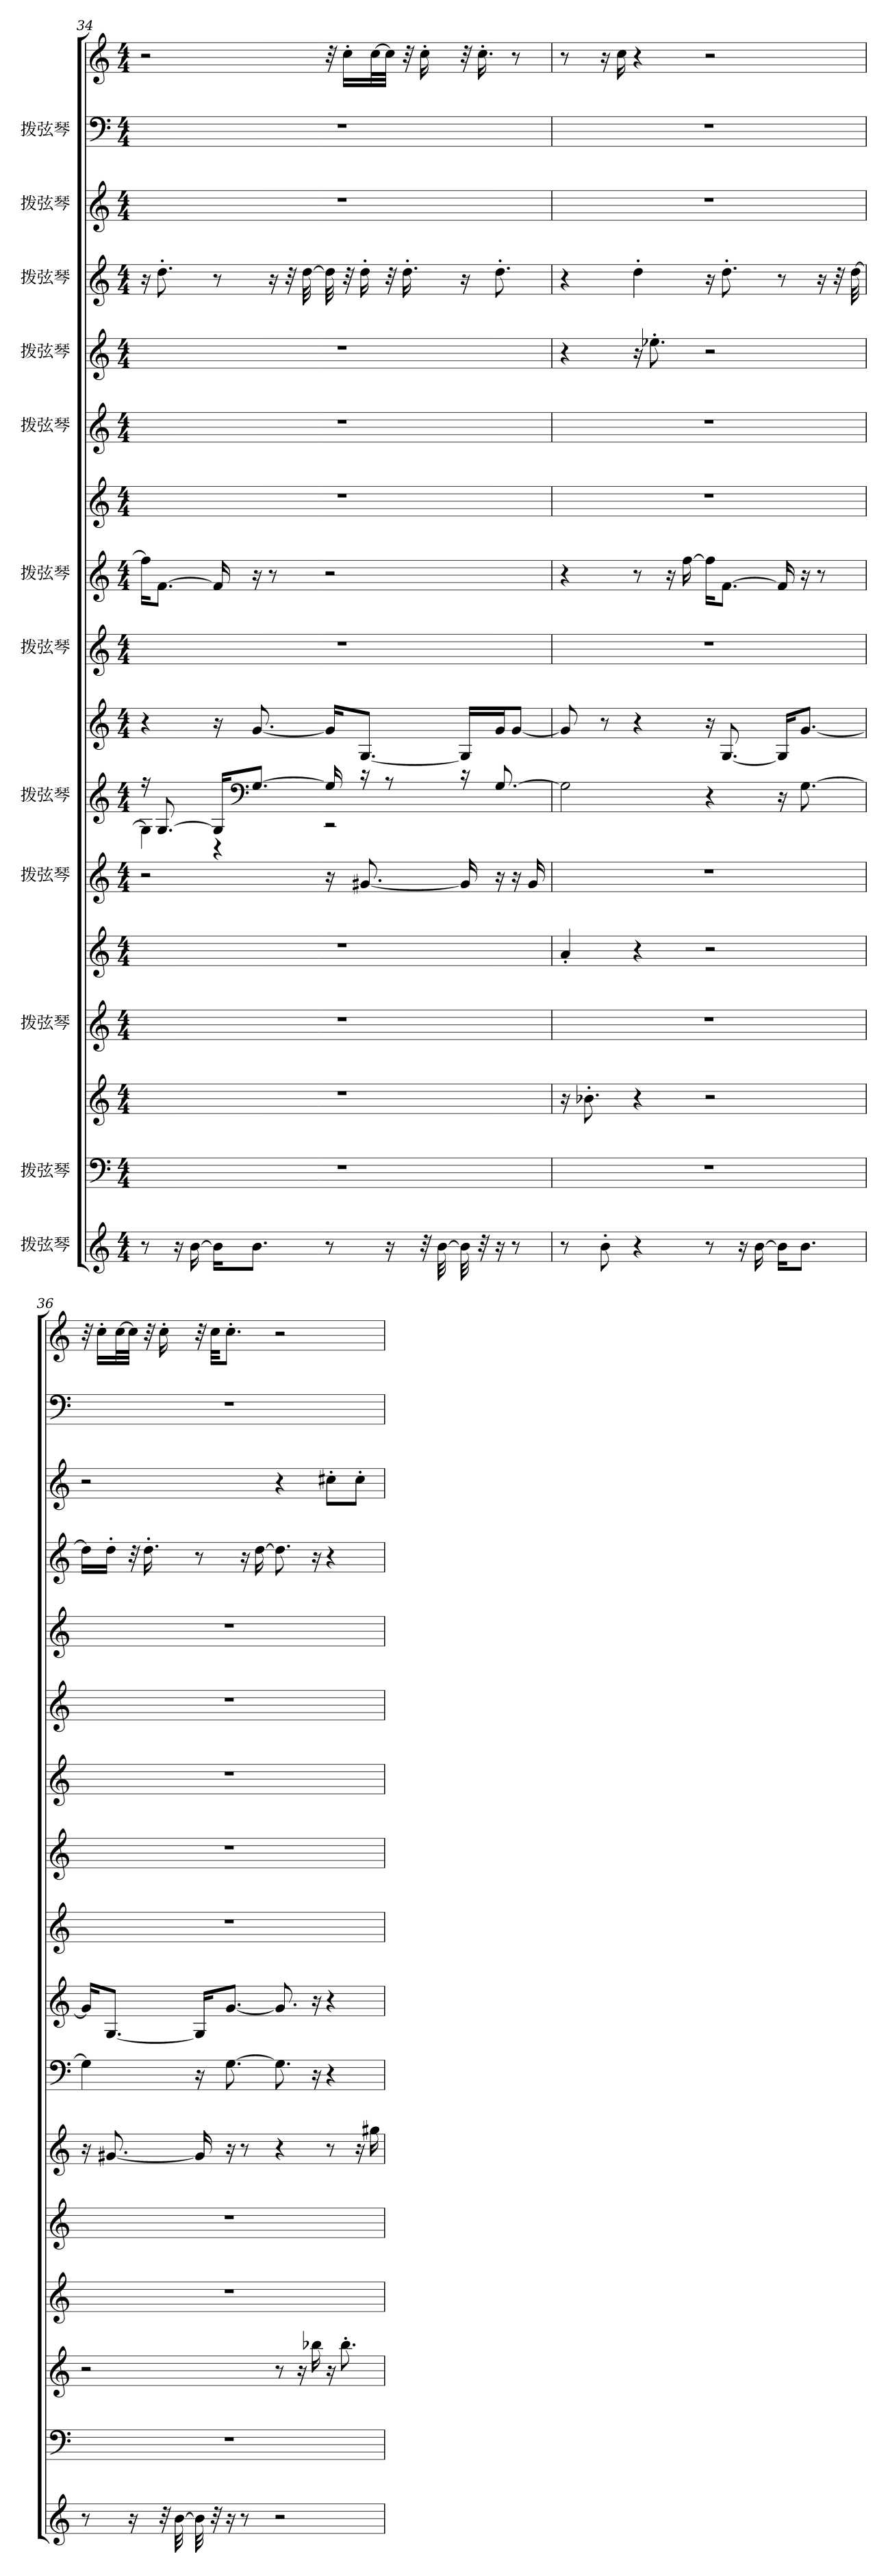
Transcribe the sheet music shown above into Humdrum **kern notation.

**kern	**kern	**kern	**kern	**kern	**kern	**kern	**kern	**kern	**kern	**kern	**kern	**kern	**kern	**kern	**kern	**kern
*part12	*part11	*part11	*part10	*part10	*part9	*part8	*part8	*part7	*part6	*part6	*part5	*part4	*part3	*part2	*part1	*part1
*staff17	*staff16	*staff15	*staff14	*staff13	*staff12	*staff11	*staff10	*staff9	*staff8	*staff7	*staff6	*staff5	*staff4	*staff3	*staff2	*staff1
*I"拨弦琴	*I"拨弦琴	*	*I"拨弦琴	*	*I"拨弦琴	*I"拨弦琴	*	*I"拨弦琴	*I"拨弦琴	*	*I"拨弦琴	*I"拨弦琴	*I"拨弦琴	*I"拨弦琴	*I"拨弦琴	*
!!LO:PB:g=z
*clefG2	*clefF4	*clefG2	*clefG2	*clefG2	*clefG2	*clefG2	*clefG2	*clefG2	*clefG2	*clefG2	*clefG2	*clefG2	*clefG2	*clefG2	*clefF4	*clefG2
*k[]	*k[]	*k[]	*k[]	*k[]	*k[]	*k[]	*k[]	*k[]	*k[]	*k[]	*k[]	*k[]	*k[]	*k[]	*k[]	*k[]
*M4/4	*M4/4	*M4/4	*M4/4	*M4/4	*M4/4	*M4/4	*M4/4	*M4/4	*M4/4	*M4/4	*M4/4	*M4/4	*M4/4	*M4/4	*M4/4	*M4/4
=34	=34	=34	=34	=34	=34	=34	=34	=34	=34	=34	=34	=34	=34	=34	=34	=34
*	*	*	*	*	*	*^	*	*	*	*	*	*	*	*	*	*
8r	1r	1r	1r	1r	2r	16r	4G\]	4r	1r	16ff\KL]	1r	1r	1r	16r	1r	1r	2r
.	.	.	.	.	.	[8.G/	.	.	.	[8.f\J	.	.	.	8.dd'\	.	.	.
16r	.	.	.	.	.	.	.	.	.	.	.	.	.	.	.	.	.
[16b\	.	.	.	.	.	.	.	.	.	.	.	.	.	.	.	.	.
16b\KL]	.	.	.	.	.	16G/KL]	4r	16r	.	16f/]	.	.	.	8r	.	.	.
*	*	*	*	*	*	*clefF4	*	*	*	*	*	*	*	*	*	*	*
8.b\J	.	.	.	.	.	[8.G/J	.	[8.g/	.	16r	.	.	.	.	.	.	.
.	.	.	.	.	.	.	.	.	.	8r	.	.	.	16r	.	.	.
.	.	.	.	.	.	.	.	.	.	.	.	.	.	32r	.	.	.
.	.	.	.	.	.	.	.	.	.	.	.	.	.	[32dd\	.	.	.
8r	.	.	.	.	16r	16G/]	2r	16g/KL]	.	2r	.	.	.	32dd\]	.	.	32r
.	.	.	.	.	.	.	.	.	.	.	.	.	.	32r	.	.	16cc'\LL
.	.	.	.	.	[8.g#X/	16r	.	[8.G/J	.	.	.	.	.	16dd'\	.	.	.
.	.	.	.	.	.	.	.	.	.	.	.	.	.	.	.	.	[32cc\L
16r	.	.	.	.	.	8r	.	.	.	.	.	.	.	32r	.	.	32cc\JJJ]
.	.	.	.	.	.	.	.	.	.	.	.	.	.	16.dd'\	.	.	32r
32r	.	.	.	.	.	.	.	.	.	.	.	.	.	.	.	.	16cc'\
[32b\	.	.	.	.	.	.	.	.	.	.	.	.	.	.	.	.	.
32b\]	.	.	.	.	16g#/]	16r	.	16G/LL]	.	.	.	.	.	16r	.	.	32r
32r	.	.	.	.	.	.	.	.	.	.	.	.	.	.	.	.	16.cc'\
16r	.	.	.	.	16r	[8.G/	.	16g/J	.	.	.	.	.	8.dd'\	.	.	.
8r	.	.	.	.	16r	.	.	[8g/J	.	.	.	.	.	.	.	.	8r
.	.	.	.	.	16g#/	.	.	.	.	.	.	.	.	.	.	.	.
*	*	*	*	*	*	*v	*v	*	*	*	*	*	*	*	*	*	*
=35	=35	=35	=35	=35	=35	=35	=35	=35	=35	=35	=35	=35	=35	=35	=35	=35
8r	1r	16r	1r	4a'/	1r	2G\]	8g/]	1r	4r	1r	1r	4r	4r	1r	1r	8r
.	.	8.b-X'\	.	.	.	.	.	.	.	.	.	.	.	.	.	.
8b'\	.	.	.	.	.	.	8r	.	.	.	.	.	.	.	.	16r
.	.	.	.	.	.	.	.	.	.	.	.	.	.	.	.	16cc\
4r	.	4r	.	4r	.	.	4r	.	8r	.	.	16r	4dd'\	.	.	4r
.	.	.	.	.	.	.	.	.	.	.	.	8.ee-X'\	.	.	.	.
.	.	.	.	.	.	.	.	.	16r	.	.	.	.	.	.	.
.	.	.	.	.	.	.	.	.	[16ff\	.	.	.	.	.	.	.
8r	.	2r	.	2r	.	4r	16r	.	16ff\KL]	.	.	2r	16r	.	.	2r
.	.	.	.	.	.	.	[8.G/	.	[8.f\J	.	.	.	8.dd'\	.	.	.
16r	.	.	.	.	.	.	.	.	.	.	.	.	.	.	.	.
[16b\	.	.	.	.	.	.	.	.	.	.	.	.	.	.	.	.
16b\KL]	.	.	.	.	.	16r	16G/KL]	.	16f/]	.	.	.	8r	.	.	.
8.b\J	.	.	.	.	.	[8.G\	[8.g/J	.	16r	.	.	.	.	.	.	.
.	.	.	.	.	.	.	.	.	8r	.	.	.	16r	.	.	.
.	.	.	.	.	.	.	.	.	.	.	.	.	32r	.	.	.
.	.	.	.	.	.	.	.	.	.	.	.	.	[32dd\	.	.	.
!!LO:PB:g=z
=36	=36	=36	=36	=36	=36	=36	=36	=36	=36	=36	=36	=36	=36	=36	=36	=36
8r	1r	2r	1r	1r	16r	4G\]	16g/KL]	1r	1r	1r	1r	1r	16dd\LL]	2r	1r	32r
.	.	.	.	.	.	.	.	.	.	.	.	.	.	.	.	16cc'\LL
.	.	.	.	.	[8.g#X/	.	[8.G/J	.	.	.	.	.	16dd'\JJ	.	.	.
.	.	.	.	.	.	.	.	.	.	.	.	.	.	.	.	[32cc\L
16r	.	.	.	.	.	.	.	.	.	.	.	.	32r	.	.	32cc\JJJ]
.	.	.	.	.	.	.	.	.	.	.	.	.	16.dd'\	.	.	32r
32r	.	.	.	.	.	.	.	.	.	.	.	.	.	.	.	16cc'\
[32b\	.	.	.	.	.	.	.	.	.	.	.	.	.	.	.	.
32b\]	.	.	.	.	16g#/]	16r	16G/KL]	.	.	.	.	.	8r	.	.	32r
32r	.	.	.	.	.	.	.	.	.	.	.	.	.	.	.	32cc\KKL
16r	.	.	.	.	16r	[8.G\	[8.g/J	.	.	.	.	.	.	.	.	8.cc'\J
8r	.	.	.	.	8r	.	.	.	.	.	.	.	16r	.	.	.
.	.	.	.	.	.	.	.	.	.	.	.	.	[16dd\	.	.	.
2r	.	8r	.	.	4r	8.G\]	8.g/]	.	.	.	.	.	8.dd\]	4r	.	2r
.	.	16r	.	.	.	.	.	.	.	.	.	.	.	.	.	.
.	.	16bb-X\	.	.	.	16r	16r	.	.	.	.	.	16r	.	.	.
.	.	16r	.	.	8r	4r	4r	.	.	.	.	.	4r	8cc#X'\L	.	.
.	.	8.bb-'\	.	.	.	.	.	.	.	.	.	.	.	.	.	.
.	.	.	.	.	16r	.	.	.	.	.	.	.	.	8cc#'\J	.	.
.	.	.	.	.	16gg#X\	.	.	.	.	.	.	.	.	.	.	.
=	=	=	=	=	=	=	=	=	=	=	=	=	=	=	=	=
*-	*-	*-	*-	*-	*-	*-	*-	*-	*-	*-	*-	*-	*-	*-	*-	*-
